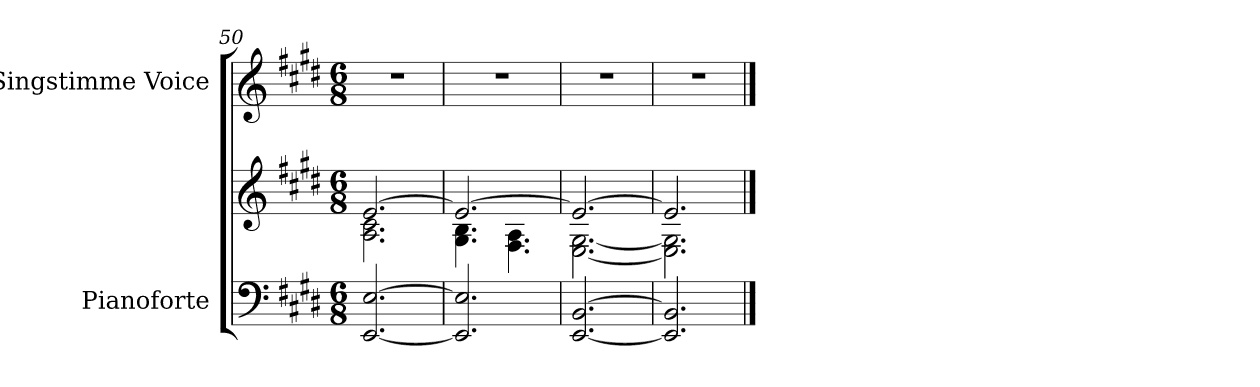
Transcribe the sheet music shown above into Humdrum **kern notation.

**kern	**kern	**kern
*part2	*part2	*part1
*staff3	*staff2	*staff1
*I"Pianoforte	*	*I"Singstimme Voice
*I'Pno	*	*
*clefF4	*clefG2	*clefG2
*k[f#c#g#d#]	*k[f#c#g#d#]	*k[f#c#g#d#]
*M6/8	*M6/8	*M6/8
=50	=50	=50
*	*^	*
[2.EE/ [2.E/	[2.e/	2.A\ 2.c#\	2.r
=51	=51	=51	=51
2.EE/] 2.E/]	2.e/_	4.G#\ 4.B\	2.r
.	.	4.F#\ 4.A\	.
=52	=52	=52	=52
[2.EE/ [2.BB/	2.e/_	[2.E\ [2.G#\	2.r
=53	=53	=53	=53
2.EE/] 2.BB/]	2.e/]	2.E\] 2.G#\]	2.r
*	*v	*v	*
==	==	==
*-	*-	*-
